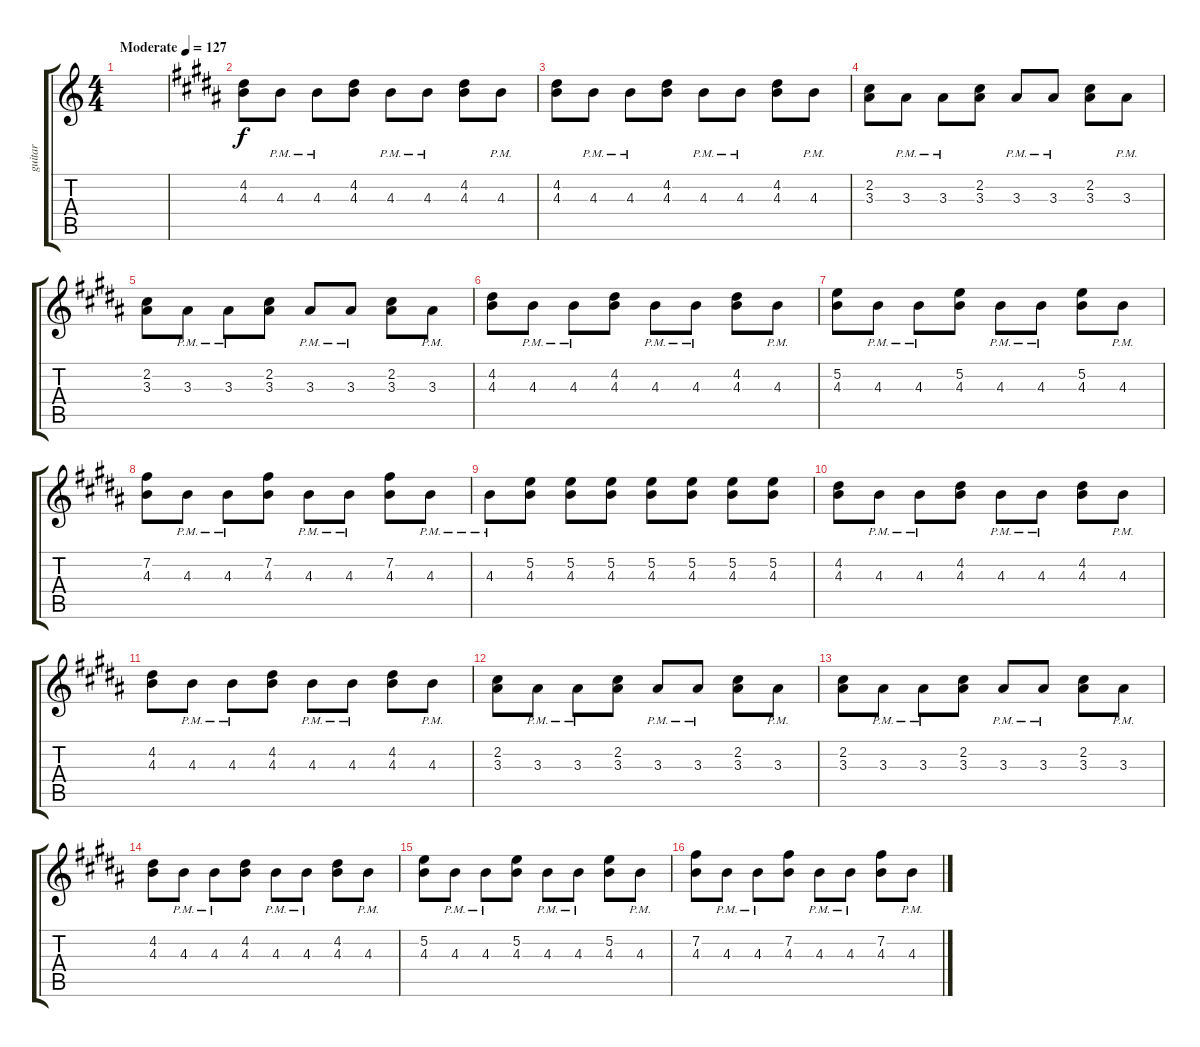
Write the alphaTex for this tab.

\track ("guitar" "guitar") {instrument acousticguitarsteel}
\staff {score tabs}
\tuning (E4 B3 G3 D3 A2 E2) {hide}
\ts (4 4)
\tempo (127 "Moderate")
\clef g2
\ks c
|
\ks b
(4.2 4.3).8 4.3{pm}.8 4.3{pm}.8 (4.2 4.3).8 4.3{pm}.8 4.3{pm}.8 (4.2 4.3).8 4.3{pm}.8 |
(4.2 4.3).8 4.3{pm}.8 4.3{pm}.8 (4.2 4.3).8 4.3{pm}.8 4.3{pm}.8 (4.2 4.3).8 4.3{pm}.8 |
(2.2 3.3).8 3.3{pm}.8 3.3{pm}.8 (2.2 3.3).8 3.3{pm}.8 3.3{pm}.8 (2.2 3.3).8 3.3{pm}.8 |
(2.2 3.3).8 3.3{pm}.8 3.3{pm}.8 (2.2 3.3).8 3.3{pm}.8 3.3{pm}.8 (2.2 3.3).8 3.3{pm}.8 |
(4.2 4.3).8 4.3{pm}.8 4.3{pm}.8 (4.2 4.3).8 4.3{pm}.8 4.3{pm}.8 (4.2 4.3).8 4.3{pm}.8 |
(5.2 4.3).8 4.3{pm}.8 4.3{pm}.8 (5.2 4.3).8 4.3{pm}.8 4.3{pm}.8 (5.2 4.3).8 4.3{pm}.8 |
(7.2 4.3).8 4.3{pm}.8 4.3{pm}.8 (7.2 4.3).8 4.3{pm}.8 4.3{pm}.8 (7.2 4.3).8 4.3{pm}.8 |
4.3{pm}.8 (5.2 4.3).8 (5.2 4.3).8 (5.2 4.3).8 (5.2 4.3).8 (5.2 4.3).8 (5.2 4.3).8 (5.2 4.3).8 |
(4.2 4.3).8 4.3{pm}.8 4.3{pm}.8 (4.2 4.3).8 4.3{pm}.8 4.3{pm}.8 (4.2 4.3).8 4.3{pm}.8 |
(4.2 4.3).8 4.3{pm}.8 4.3{pm}.8 (4.2 4.3).8 4.3{pm}.8 4.3{pm}.8 (4.2 4.3).8 4.3{pm}.8 |
(2.2 3.3).8 3.3{pm}.8 3.3{pm}.8 (2.2 3.3).8 3.3{pm}.8 3.3{pm}.8 (2.2 3.3).8 3.3{pm}.8 |
(2.2 3.3).8 3.3{pm}.8 3.3{pm}.8 (2.2 3.3).8 3.3{pm}.8 3.3{pm}.8 (2.2 3.3).8 3.3{pm}.8 |
(4.2 4.3).8 4.3{pm}.8 4.3{pm}.8 (4.2 4.3).8 4.3{pm}.8 4.3{pm}.8 (4.2 4.3).8 4.3{pm}.8 |
(5.2 4.3).8 4.3{pm}.8 4.3{pm}.8 (5.2 4.3).8 4.3{pm}.8 4.3{pm}.8 (5.2 4.3).8 4.3{pm}.8 |
(7.2 4.3).8 4.3{pm}.8 4.3{pm}.8 (7.2 4.3).8 4.3{pm}.8 4.3{pm}.8 (7.2 4.3).8 4.3{pm}.8
